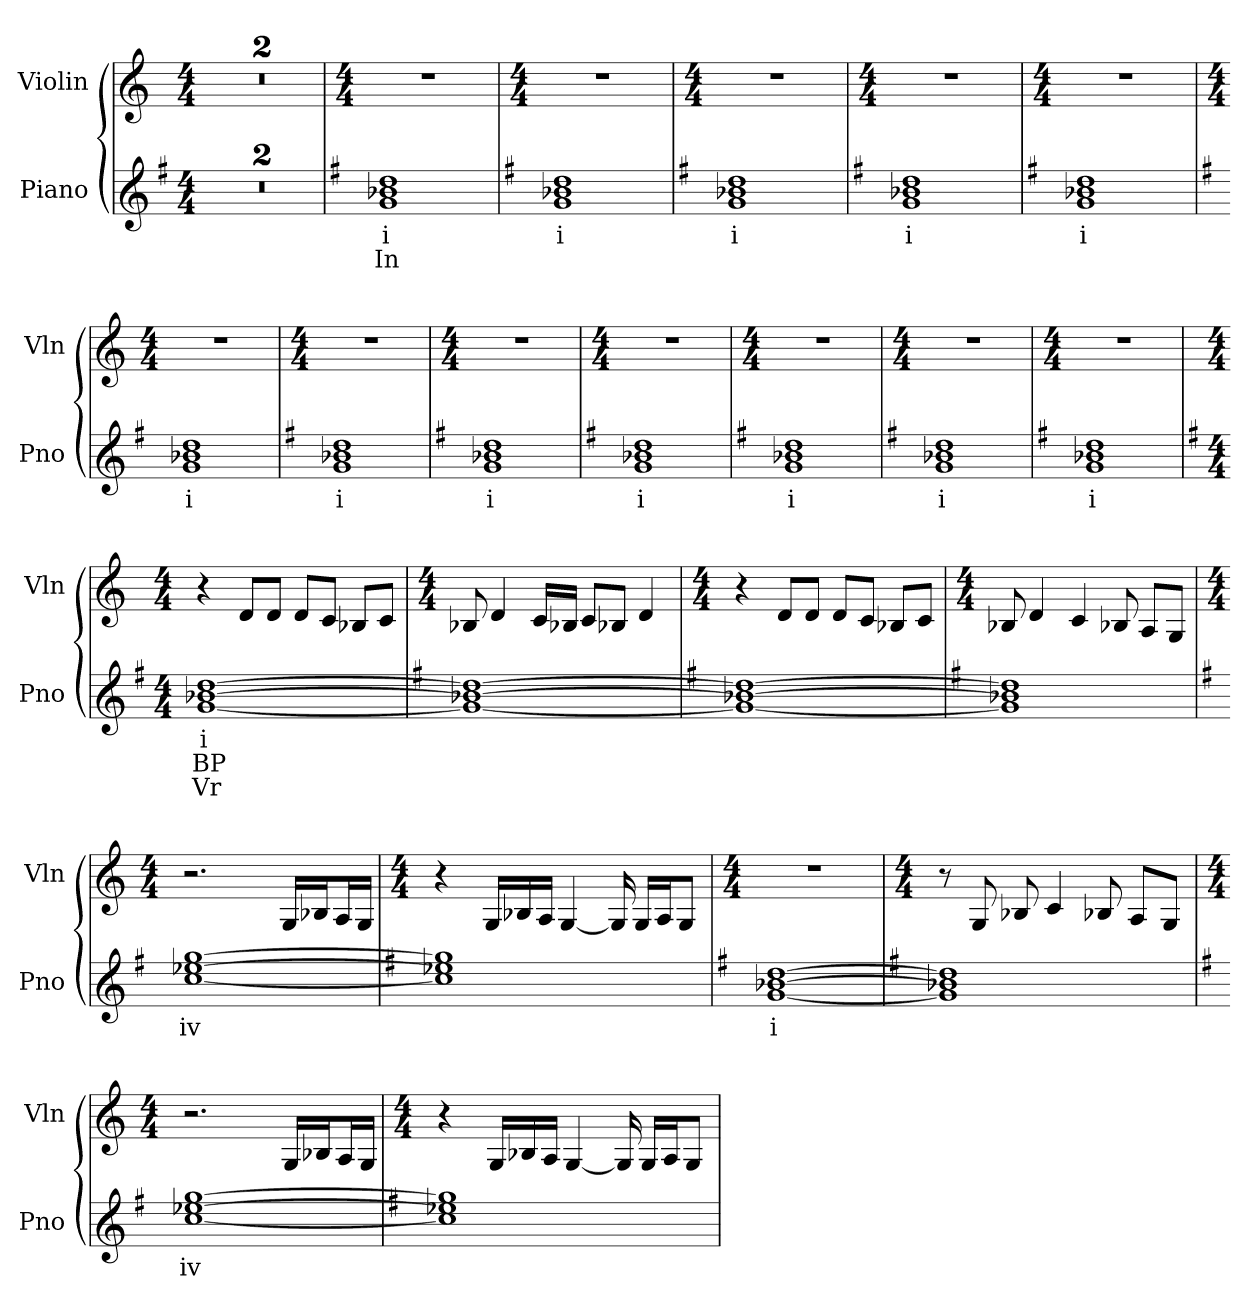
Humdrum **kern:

**kern	**text	**text	**text	**kern
*part2	*part2	*part2	*part2	*part1
*staff2	*staff2	*staff2	*staff2	*staff1
*I"Piano	*	*	*	*I"Violin
*I'Pno	*	*	*	*I'Vln
*k[f#]	*	*	*	*
*G:	*	*	*	*
*M4/4	*	*	*	*M4/4
=	=	=	=	=
1r	.	.	.	1r
=	=	=	=	=
*k[f#]	*	*	*	*
*G:	*	*	*	*
*M4/4	*	*	*	*M4/4
1r	.	.	.	1r
=	=	=	=	=
*k[f#]	*	*	*	*
*G:	*	*	*	*
*	*	*	*	*M4/4
1g 1b-X 1dd	i	In	.	1r
=	=	=	=	=
*k[f#]	*	*	*	*
*G:	*	*	*	*
*	*	*	*	*M4/4
1g 1b-X 1dd	i	.	.	1r
=	=	=	=	=
*k[f#]	*	*	*	*
*G:	*	*	*	*
*	*	*	*	*M4/4
1g 1b-X 1dd	i	.	.	1r
=	=	=	=	=
*k[f#]	*	*	*	*
*G:	*	*	*	*
*	*	*	*	*M4/4
1g 1b-X 1dd	i	.	.	1r
=	=	=	=	=
*k[f#]	*	*	*	*
*G:	*	*	*	*
*	*	*	*	*M4/4
1g 1b-X 1dd	i	.	.	1r
=	=	=	=	=
*k[f#]	*	*	*	*
*G:	*	*	*	*
*	*	*	*	*M4/4
1g 1b-X 1dd	i	.	.	1r
=	=	=	=	=
*k[f#]	*	*	*	*
*G:	*	*	*	*
*	*	*	*	*M4/4
1g 1b-X 1dd	i	.	.	1r
=	=	=	=	=
*k[f#]	*	*	*	*
*G:	*	*	*	*
*	*	*	*	*M4/4
1g 1b-X 1dd	i	.	.	1r
=	=	=	=	=
*k[f#]	*	*	*	*
*G:	*	*	*	*
*	*	*	*	*M4/4
1g 1b-X 1dd	i	.	.	1r
=	=	=	=	=
*k[f#]	*	*	*	*
*G:	*	*	*	*
*	*	*	*	*M4/4
1g 1b-X 1dd	i	.	.	1r
=	=	=	=	=
*k[f#]	*	*	*	*
*G:	*	*	*	*
*	*	*	*	*M4/4
1g 1b-X 1dd	i	.	.	1r
=	=	=	=	=
*k[f#]	*	*	*	*
*G:	*	*	*	*
*	*	*	*	*M4/4
1g 1b-X 1dd	i	.	.	1r
=	=	=	=	=
*k[f#]	*	*	*	*
*G:	*	*	*	*
*M4/4	*	*	*	*M4/4
[1g [1b-X [1dd	i	BP	Vr	4r
.	.	.	.	8dL
.	.	.	.	8dJ
.	.	.	.	8dL
.	.	.	.	8cJ
.	.	.	.	8B-XL
.	.	.	.	8cJ
=	=	=	=	=
*k[f#]	*	*	*	*
*G:	*	*	*	*
*	*	*	*	*M4/4
1g_ 1b-X_ 1dd_	.	.	.	8B-X
.	.	.	.	4d
.	.	.	.	16cLL
.	.	.	.	16B-XJJ
.	.	.	.	8cL
.	.	.	.	8B-XJ
.	.	.	.	4d
=	=	=	=	=
*k[f#]	*	*	*	*
*G:	*	*	*	*
*	*	*	*	*M4/4
1g_ 1b-X_ 1dd_	.	.	.	4r
.	.	.	.	8dL
.	.	.	.	8dJ
.	.	.	.	8dL
.	.	.	.	8cJ
.	.	.	.	8B-XL
.	.	.	.	8cJ
=	=	=	=	=
*k[f#]	*	*	*	*
*G:	*	*	*	*
*	*	*	*	*M4/4
1g] 1b-X] 1dd]	.	.	.	8B-X
.	.	.	.	4d
.	.	.	.	4c
.	.	.	.	8B-X
.	.	.	.	8AL
.	.	.	.	8GJ
=	=	=	=	=
*k[f#]	*	*	*	*
*G:	*	*	*	*
*	*	*	*	*M4/4
[1cc [1ee-X [1gg	iv	.	.	2.r
.	.	.	.	16GLL
.	.	.	.	16B-XJ
.	.	.	.	16AL
.	.	.	.	16GJJ
=	=	=	=	=
*k[f#]	*	*	*	*
*G:	*	*	*	*
*	*	*	*	*M4/4
1cc] 1ee-X] 1gg]	.	.	.	4r
.	.	.	.	16GLL
.	.	.	.	16B-X
.	.	.	.	16AJJ
.	.	.	.	[4G
.	.	.	.	16G]
.	.	.	.	16GLL
.	.	.	.	16AJ
.	.	.	.	8GJ
=	=	=	=	=
*k[f#]	*	*	*	*
*G:	*	*	*	*
*	*	*	*	*M4/4
[1g [1b-X [1dd	i	.	.	1r
=	=	=	=	=
*k[f#]	*	*	*	*
*G:	*	*	*	*
*	*	*	*	*M4/4
1g] 1b-X] 1dd]	.	.	.	8r
.	.	.	.	8G
.	.	.	.	8B-X
.	.	.	.	4c
.	.	.	.	8B-X
.	.	.	.	8AL
.	.	.	.	8GJ
=	=	=	=	=
*k[f#]	*	*	*	*
*G:	*	*	*	*
*	*	*	*	*M4/4
[1cc [1ee-X [1gg	iv	.	.	2.r
.	.	.	.	16GLL
.	.	.	.	16B-XJ
.	.	.	.	16AL
.	.	.	.	16GJJ
=	=	=	=	=
*k[f#]	*	*	*	*
*G:	*	*	*	*
*	*	*	*	*M4/4
1cc] 1ee-X] 1gg]	.	.	.	4r
.	.	.	.	16GLL
.	.	.	.	16B-X
.	.	.	.	16AJJ
.	.	.	.	[4G
.	.	.	.	16G]
.	.	.	.	16GLL
.	.	.	.	16AJ
.	.	.	.	8GJ
=	=	=	=	=
*-	*-	*-	*-	*-
